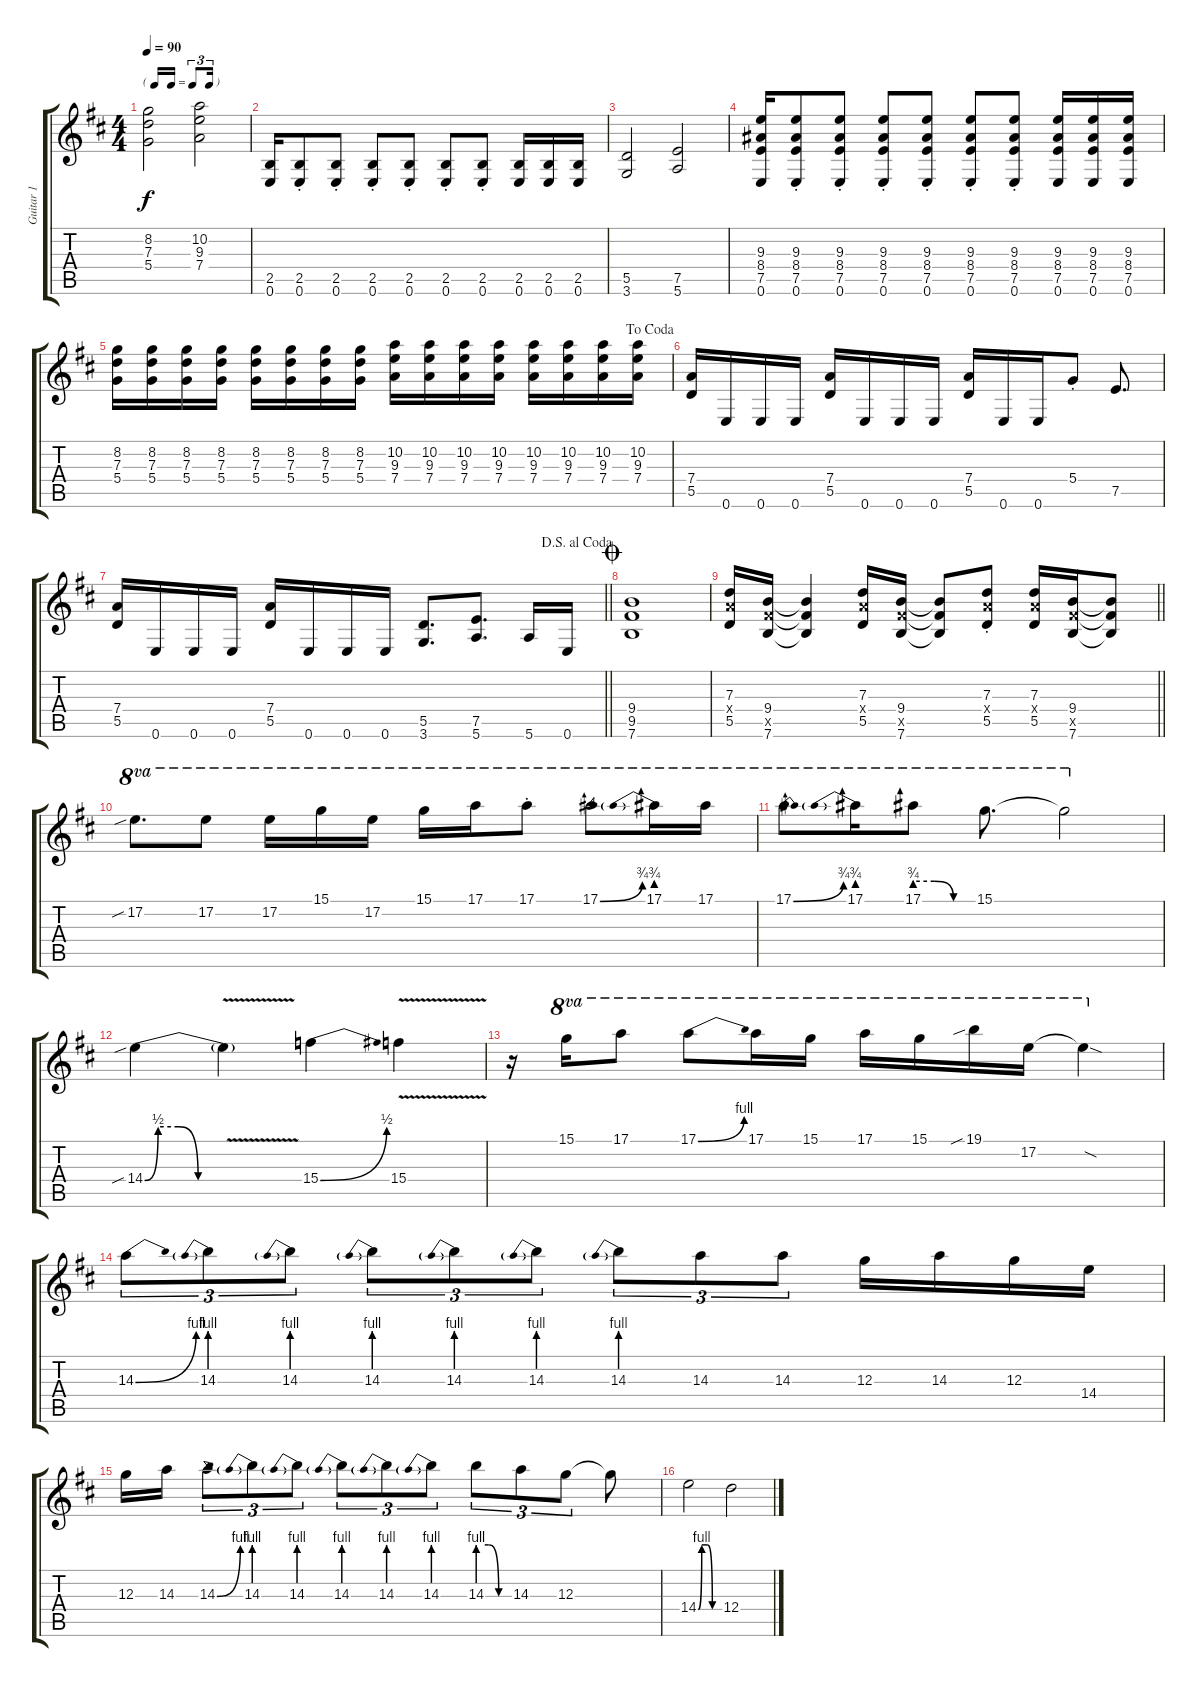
\track ("Guitar 1" "Guitar 1") {instrument overdrivenguitar}
\staff {score tabs}
\tuning (E4 B3 G3 D3 A2 E2) {hide}
\ts (4 4)
\tf triplet16th
\tempo 90
\clef g2
\ks d
(8.2 7.3 5.4).2{dy f} (10.2 9.3 7.4).2 |
(2.5 0.6).16 (2.5{st} 0.6{st}).8 (2.5{st} 0.6{st}).8 (2.5{st} 0.6{st}).8 (2.5{st} 0.6{st}).8 (2.5{st} 0.6{st}).8 (2.5{st} 0.6{st}).8 (2.5 0.6).16 (2.5 0.6).16 (2.5 0.6).16 |
(5.5 3.6).2 (7.5 5.6).2 |
(9.3 8.4 7.5 0.6).16 (9.3{st} 8.4{st} 7.5{st} 0.6{st}).8 (9.3{st} 8.4{st} 7.5{st} 0.6{st}).8 (9.3{st} 8.4{st} 7.5{st} 0.6{st}).8 (9.3{st} 8.4{st} 7.5{st} 0.6{st}).8 (9.3{st} 8.4{st} 7.5{st} 0.6{st}).8 (9.3{st} 8.4{st} 7.5{st} 0.6{st}).8 (9.3 8.4 7.5 0.6).16 (9.3 8.4 7.5 0.6).16 (9.3 8.4 7.5 0.6).16 |
\jump dacoda
(8.2 7.3 5.4).16 (8.2 7.3 5.4).16 (8.2 7.3 5.4).16 (8.2 7.3 5.4).16 (8.2 7.3 5.4).16 (8.2 7.3 5.4).16 (8.2 7.3 5.4).16 (8.2 7.3 5.4).16 (10.2 9.3 7.4).16 (10.2 9.3 7.4).16 (10.2 9.3 7.4).16 (10.2 9.3 7.4).16 (10.2 9.3 7.4).16 (10.2 9.3 7.4).16 (10.2 9.3 7.4).16 (10.2 9.3 7.4).16 |
(7.4 5.5).16 0.6.16 0.6.16 0.6.16 (7.4 5.5).16 0.6.16 0.6.16 0.6.16 (7.4 5.5).16 0.6.16 0.6.16 5.4{st}.8 7.5.8{d} |
\jump dalsegnoalcoda
\barLineRight lightlight
(7.4 5.5).16 0.6.16 0.6.16 0.6.16 (7.4 5.5).16 0.6.16 0.6.16 0.6.16 (5.5 3.6).8{d} (7.5 5.6).8{d} 5.6.16 0.6.16 |
\jump coda
(9.4 9.5 7.6).1 |
\barLineRight lightlight
(7.3 7.4{x} 5.5).16 (9.4 9.5{x} 7.6).16 (9.4{t} 9.5{t} 7.6{t}).4 (7.3 7.4{x} 5.5).16 (9.4 9.5{x} 7.6).16 (9.4{t} 9.5{t} 7.6{t}).8 (7.3{st} 7.4{st x} 5.5{st}).8 (7.3 7.4{x} 5.5).16 (9.4 9.5{x} 7.6).16 (9.4{t} 9.5{t} 7.6{t}).8 |
17.2{sib}.8{d ot 8va} 17.2.8{ot 8va} 17.2.16{ot 8va} 15.1.16{ot 8va} 17.2.16{ot 8va} 15.1.16{ot 8va} 17.1.16{ot 8va} 17.1{st}.8{ot 8va} 17.1{be (bend 0 0 60 3)}.8{ot 8va} 17.1{be (prebend 0 3 60 3)}.16{ot 8va} 17.1.16{ot 8va} |
17.1{be (bend 0 0 60 3)}.8{ot 8va} 17.1{be (prebend 0 3 60 3)}.16{ot 8va} 17.1{be (custom 0 3 20 3 40 0 60 0)}.8{ot 8va} 15.1.8{d ot 8va} 15.1{t}.2{ot 8va} |
14.4{be (custom 0 0 10 2 25 2 40 0 60 0) sib}.4 14.4{v t}.4 15.4{be (bend 0 0 60 2)}.4 15.4{v}.4 |
r.16 15.1.16{ot 8va} 17.1.8{ot 8va} 17.1{be (bend 0 0 60 4)}.8{ot 8va} 17.1.16{ot 8va} 15.1.16{ot 8va} 17.1.16{ot 8va} 15.1.16{ot 8va} 19.1{sib}.16{ot 8va} 17.2.16{ot 8va} 17.2{sod t}.4{ot 8va} |
14.3{be (bend 0 0 60 4)}.8{tu (3 2)} 14.3{be (prebend 0 4 60 4)}.8{tu (3 2)} 14.3{be (prebend 0 4 60 4)}.8{tu (3 2)} 14.3{be (prebend 0 4 60 4)}.8{tu (3 2)} 14.3{be (prebend 0 4 60 4)}.8{tu (3 2)} 14.3{be (prebend 0 4 60 4)}.8{tu (3 2)} 14.3{be (prebend 0 4 60 4)}.8{tu (3 2)} 14.3.8{tu (3 2)} 14.3.8{tu (3 2)} 12.3.16 14.3.16 12.3.16 14.4.16 |
12.3.16 14.3.16 14.3{be (bend 0 0 60 4)}.8{tu (3 2)} 14.3{be (prebend 0 4 60 4)}.8{tu (3 2)} 14.3{be (prebend 0 4 60 4)}.8{tu (3 2)} 14.3{be (prebend 0 4 60 4)}.8{tu (3 2)} 14.3{be (prebend 0 4 60 4)}.8{tu (3 2)} 14.3{be (prebend 0 4 60 4)}.8{tu (3 2)} 14.3{be (custom 0 4 20 4 40 0 60 0)}.8{tu (3 2)} 14.3.8{tu (3 2)} 12.3.8{tu (3 2)} 12.3{t}.8 |
14.4{be (custom 0 0 10 4 25 4 40 0 60 0)}.2 12.4.2
